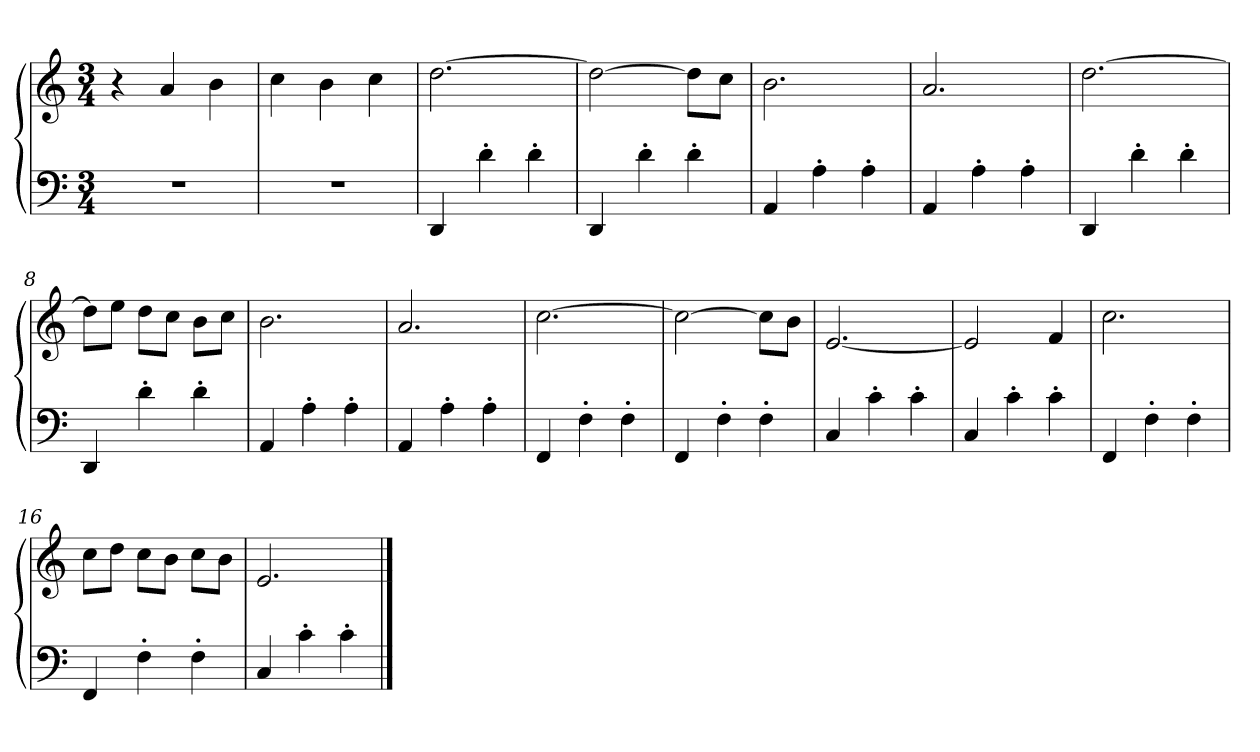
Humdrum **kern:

**kern	**kern
*part1	*part1
*staff2	*staff1
*clefF4	*clefG2
*k[]	*k[]
*M3/4	*M3/4
=1	=1
2.r	4r
.	4a/
.	4b\
=2	=2
2.r	4cc\
.	4b\
.	4cc\
=3	=3
4DD/	[2.dd\
4d'\	.
4d'\	.
=4	=4
4DD/	2dd\_
4d'\	.
4d'\	8dd\L]
.	8cc\J
=5	=5
4AA/	2.b\
4A'\	.
4A'\	.
=6	=6
4AA/	2.a/
4A'\	.
4A'\	.
=7	=7
4DD/	[2.dd\
4d'\	.
4d'\	.
=8	=8
4DD/	8dd\L]
.	8ee\J
4d'\	8dd\L
.	8cc\J
4d'\	8b\L
.	8cc\J
=9	=9
4AA/	2.b\
4A'\	.
4A'\	.
=10	=10
4AA/	2.a/
4A'\	.
4A'\	.
=11	=11
4FF/	[2.cc\
4F'\	.
4F'\	.
!!LO:LB:g=z
=12	=12
4FF/	2cc\_
4F'\	.
4F'\	8cc\L]
.	8b\J
=13	=13
4C/	[2.e/
4c'\	.
4c'\	.
=14	=14
4C/	2e/]
4c'\	.
4c'\	4f/
=15	=15
4FF/	2.cc\
4F'\	.
4F'\	.
=16	=16
4FF/	8cc\L
.	8dd\J
4F'\	8cc\L
.	8b\J
4F'\	8cc\L
.	8b\J
=17	=17
4C/	2.e/
4c'\	.
4c'\	.
==	==
*-	*-
